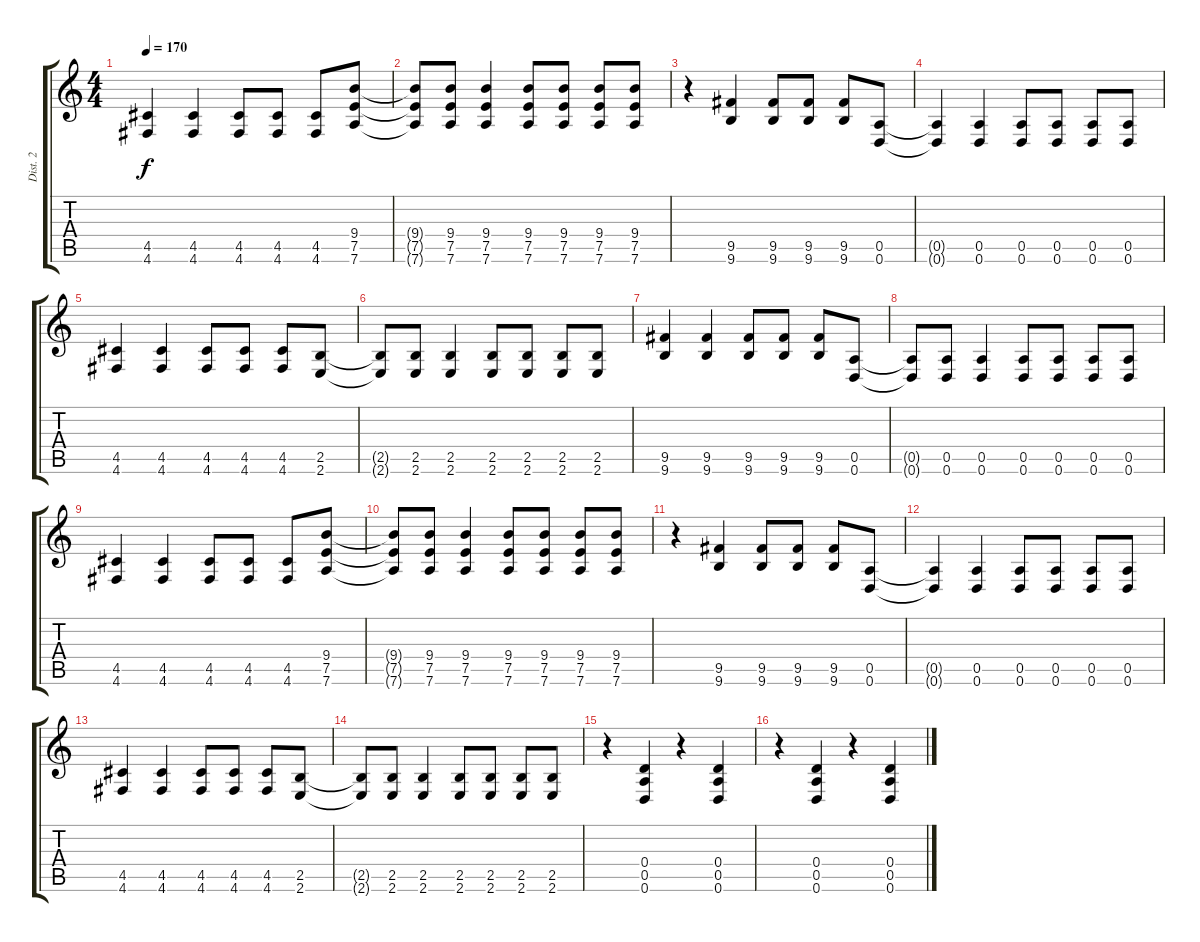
\track ("Dist. 2" "Dist. 2") {instrument overdrivenguitar}
\staff {score tabs}
\tuning (E4 B3 G3 D3 A2 D2) {hide}
\ts (4 4)
\tempo 170
\clef g2
\ks c
(4.5 4.6).4{dy f} (4.5 4.6).4 (4.5 4.6).8 (4.5 4.6).8 (4.5 4.6).8 (9.4 7.5 7.6).8 |
(9.4{t} 7.5{t} 7.6{t}).8 (9.4 7.5 7.6).8 (9.4 7.5 7.6).4 (9.4 7.5 7.6).8 (9.4 7.5 7.6).8 (9.4 7.5 7.6).8 (9.4 7.5 7.6).8 |
r.4 (9.5 9.6).4 (9.5 9.6).8 (9.5 9.6).8 (9.5 9.6).8 (0.5 0.6).8 |
(0.5{t} 0.6{t}).4 (0.5 0.6).4 (0.5 0.6).8 (0.5 0.6).8 (0.5 0.6).8 (0.5 0.6).8 |
(4.5 4.6).4 (4.5 4.6).4 (4.5 4.6).8 (4.5 4.6).8 (4.5 4.6).8 (2.5 2.6).8 |
(2.5{t} 2.6{t}).8 (2.5 2.6).8 (2.5 2.6).4 (2.5 2.6).8 (2.5 2.6).8 (2.5 2.6).8 (2.5 2.6).8 |
(9.5 9.6).4 (9.5 9.6).4 (9.5 9.6).8 (9.5 9.6).8 (9.5 9.6).8 (0.5 0.6).8 |
(0.5{t} 0.6{t}).8 (0.5 0.6).8 (0.5 0.6).4 (0.5 0.6).8 (0.5 0.6).8 (0.5 0.6).8 (0.5 0.6).8 |
(4.5 4.6).4 (4.5 4.6).4 (4.5 4.6).8 (4.5 4.6).8 (4.5 4.6).8 (9.4 7.5 7.6).8 |
(9.4{t} 7.5{t} 7.6{t}).8 (9.4 7.5 7.6).8 (9.4 7.5 7.6).4 (9.4 7.5 7.6).8 (9.4 7.5 7.6).8 (9.4 7.5 7.6).8 (9.4 7.5 7.6).8 |
r.4 (9.5 9.6).4 (9.5 9.6).8 (9.5 9.6).8 (9.5 9.6).8 (0.5 0.6).8 |
(0.5{t} 0.6{t}).4 (0.5 0.6).4 (0.5 0.6).8 (0.5 0.6).8 (0.5 0.6).8 (0.5 0.6).8 |
(4.5 4.6).4 (4.5 4.6).4 (4.5 4.6).8 (4.5 4.6).8 (4.5 4.6).8 (2.5 2.6).8 |
(2.5{t} 2.6{t}).8 (2.5 2.6).8 (2.5 2.6).4 (2.5 2.6).8 (2.5 2.6).8 (2.5 2.6).8 (2.5 2.6).8 |
r.4 (0.4 0.5 0.6).4 r.4 (0.4 0.5 0.6).4 |
r.4 (0.4 0.5 0.6).4 r.4 (0.4 0.5 0.6).4
